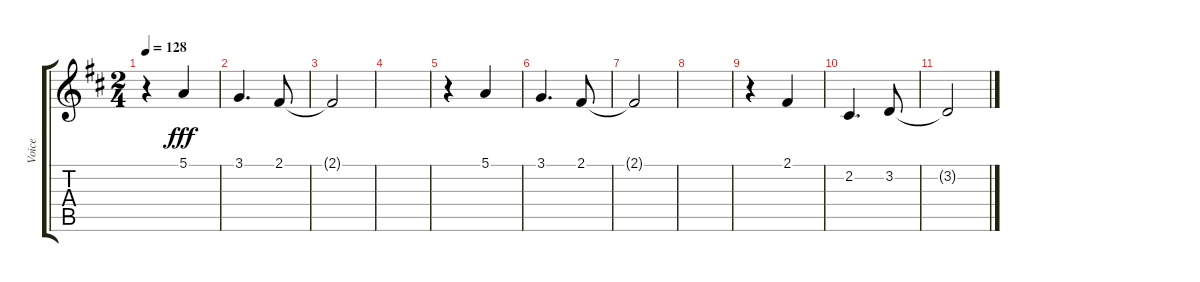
\track ("Voice" "Voice") {instrument accordion}
\staff {score tabs}
\tuning (E4 B3 G3 D3 A2 E2) {hide}
\ts (2 4)
\tempo 128
\clef g2
\ks d
r.4{dy ff} 5.1.4{dy fff} |
3.1.4{d} 2.1.8 |
2.1{t}.2 |
|
r.4 5.1.4 |
3.1.4{d} 2.1.8 |
2.1{t}.2 |
|
r.4 2.1.4 |
2.2.4{d} 3.2.8 |
3.2{t}.2
